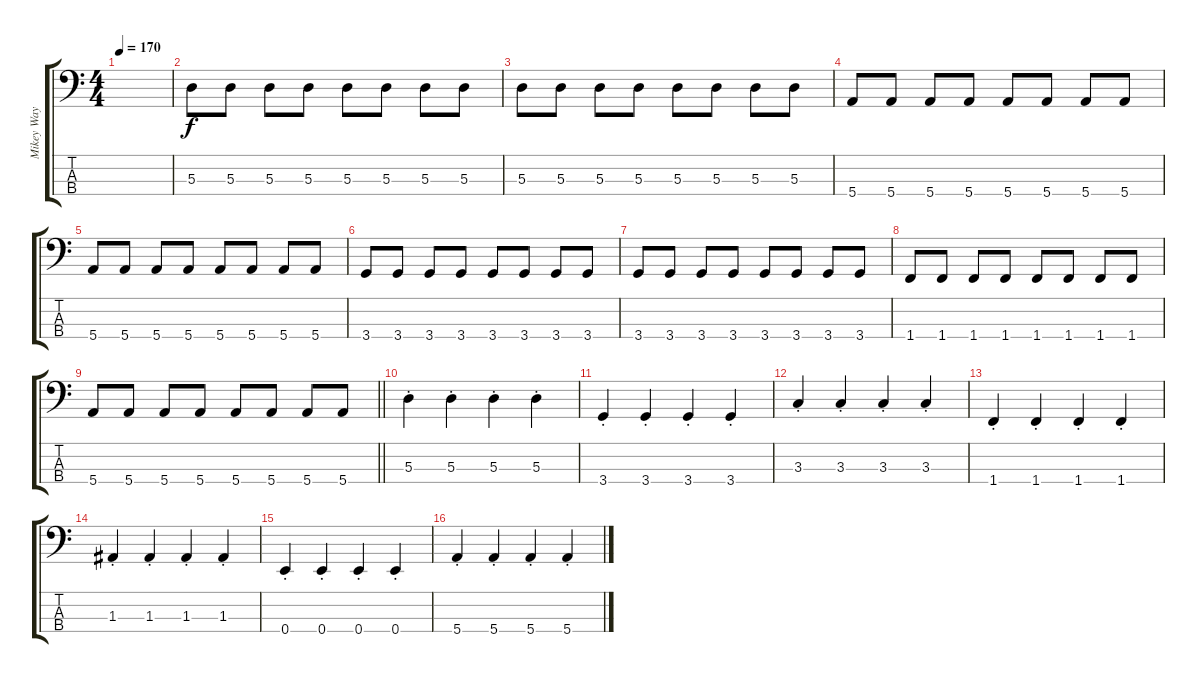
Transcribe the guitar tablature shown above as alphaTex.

\track ("Mikey Way [Bass]" "Mikey Way ") {instrument electricbasspick}
\staff {score tabs}
\tuning (G2 D2 A1 E1) {hide}
\ts (4 4)
\tempo 170
\clef f4
\ks c
|
5.3.8 5.3.8 5.3.8 5.3.8 5.3.8 5.3.8 5.3.8 5.3.8 |
5.3.8 5.3.8 5.3.8 5.3.8 5.3.8 5.3.8 5.3.8 5.3.8 |
5.4.8 5.4.8 5.4.8 5.4.8 5.4.8 5.4.8 5.4.8 5.4.8 |
5.4.8 5.4.8 5.4.8 5.4.8 5.4.8 5.4.8 5.4.8 5.4.8 |
3.4.8 3.4.8 3.4.8 3.4.8 3.4.8 3.4.8 3.4.8 3.4.8 |
3.4.8 3.4.8 3.4.8 3.4.8 3.4.8 3.4.8 3.4.8 3.4.8 |
1.4.8 1.4.8 1.4.8 1.4.8 1.4.8 1.4.8 1.4.8 1.4.8 |
\barLineRight lightlight
5.4.8 5.4.8 5.4.8 5.4.8 5.4.8 5.4.8 5.4.8 5.4.8 |
5.3{st}.4 5.3{st}.4 5.3{st}.4 5.3{st}.4 |
3.4{st}.4 3.4{st}.4 3.4{st}.4 3.4{st}.4 |
3.3{st}.4 3.3{st}.4 3.3{st}.4 3.3{st}.4 |
1.4{st}.4 1.4{st}.4 1.4{st}.4 1.4{st}.4 |
1.3{st}.4 1.3{st}.4 1.3{st}.4 1.3{st}.4 |
0.4{st}.4 0.4{st}.4 0.4{st}.4 0.4{st}.4 |
5.4{st}.4 5.4{st}.4 5.4{st}.4 5.4{st}.4
